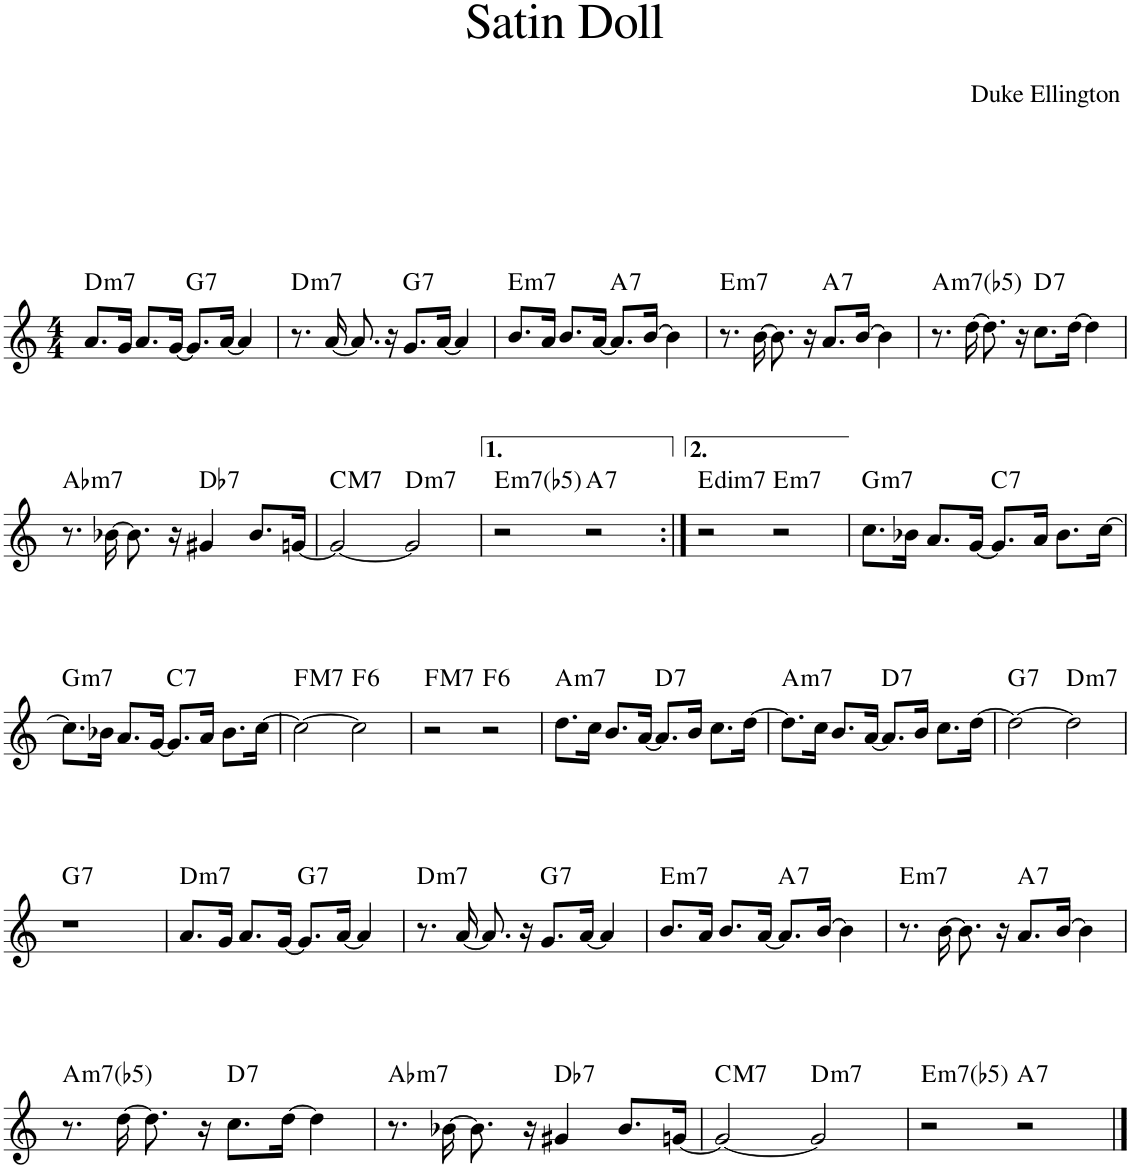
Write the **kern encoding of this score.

**kern	**harte
*part1	*part1
*staff1	*
*I"Piano	*
*I'Pno.	*
*clefG2	*
*k[]	*
*M4/4	*
=1	=1
!	!LO:H:kt=m7
8.a/L	D:min7
16g/Jk	.
8.a/L	.
[16g/Jk	.
!	!LO:H:kt=7
8.g/L]	G:7
[16a/Jk	.
4a/]	.
=2	=2
!	!LO:H:kt=m7
8.r	D:min7
[16a/	.
8.a/]	.
16r	.
!	!LO:H:kt=7
8.g/L	G:7
[16a/Jk	.
4a/]	.
=3	=3
!	!LO:H:kt=m7
8.b/L	E:min7
16a/Jk	.
8.b/L	.
[16a/Jk	.
!	!LO:H:kt=7
8.a/L]	A:7
[16b/Jk	.
4b\]	.
=4	=4
!	!LO:H:kt=m7
8.r	E:min7
[16b\	.
8.b\]	.
16r	.
!	!LO:H:kt=7
8.a/L	A:7
[16b/Jk	.
4b\]	.
=5	=5
!	!LO:H:kt=m7(b5)
8.r	A:hdim7
[16dd\	.
8.dd\]	.
16r	.
!	!LO:H:kt=7
8.cc\L	D:7
[16dd\Jk	.
4dd\]	.
!!LO:LB:g=z
=6	=6
!	!LO:H:kt=m7
8.r	Ab:min7
[16b-X\	.
8.b-\]	.
16r	.
!	!LO:H:kt=7
4g#X/	Db:7
8.b-/L	.
[16gn/Jk	.
=7	=7
!	!LO:H:kt=M7
2g/_	C:maj7
!	!LO:H:kt=m7
2g/]	D:min7
=8	=8
!	!LO:H:kt=m7(b5)
2r	E:hdim7
!	!LO:H:kt=7
2r	A:7
=9:|!	=9:|!
!	!LO:H:kt=dim7
2r	E:dim7
!	!LO:H:kt=m7
2r	E:min7
=10	=10
!	!LO:H:kt=m7
8.cc\L	G:min7
16b-X\Jk	.
8.a/L	.
[16g/Jk	.
!	!LO:H:kt=7
8.g/L]	C:7
16a/Jk	.
8.b-\L	.
[16cc\Jk	.
!!LO:LB:g=z
=11	=11
!	!LO:H:kt=m7
8.cc\L]	G:min7
16b-X\Jk	.
8.a/L	.
[16g/Jk	.
!	!LO:H:kt=7
8.g/L]	C:7
16a/Jk	.
8.b-\L	.
[16cc\Jk	.
=12	=12
!	!LO:H:kt=M7
2cc\_	F:maj7
!	!LO:H:kt=6
2cc\]	F:maj6
=13	=13
!	!LO:H:kt=M7
2r	F:maj7
!	!LO:H:kt=6
2r	F:maj6
=14	=14
!	!LO:H:kt=m7
8.dd\L	A:min7
16cc\Jk	.
8.b/L	.
[16a/Jk	.
!	!LO:H:kt=7
8.a/L]	D:7
16b/Jk	.
8.cc\L	.
[16dd\Jk	.
=15	=15
!	!LO:H:kt=m7
8.dd\L]	A:min7
16cc\Jk	.
8.b/L	.
[16a/Jk	.
!	!LO:H:kt=7
8.a/L]	D:7
16b/Jk	.
8.cc\L	.
[16dd\Jk	.
=16	=16
!	!LO:H:kt=7
2dd\_	G:7
!	!LO:H:kt=m7
2dd\]	D:min7
!!LO:LB:g=z
=17	=17
!	!LO:H:kt=7
1r	G:7
=18	=18
!	!LO:H:kt=m7
8.a/L	D:min7
16g/Jk	.
8.a/L	.
[16g/Jk	.
!	!LO:H:kt=7
8.g/L]	G:7
[16a/Jk	.
4a/]	.
=19	=19
!	!LO:H:kt=m7
8.r	D:min7
[16a/	.
8.a/]	.
16r	.
!	!LO:H:kt=7
8.g/L	G:7
[16a/Jk	.
4a/]	.
=20	=20
!	!LO:H:kt=m7
8.b/L	E:min7
16a/Jk	.
8.b/L	.
[16a/Jk	.
!	!LO:H:kt=7
8.a/L]	A:7
[16b/Jk	.
4b\]	.
=21	=21
!	!LO:H:kt=m7
8.r	E:min7
[16b\	.
8.b\]	.
16r	.
!	!LO:H:kt=7
8.a/L	A:7
[16b/Jk	.
4b\]	.
!!LO:LB:g=z
=22	=22
!	!LO:H:kt=m7(b5)
8.r	A:hdim7
[16dd\	.
8.dd\]	.
16r	.
!	!LO:H:kt=7
8.cc\L	D:7
[16dd\Jk	.
4dd\]	.
=23	=23
!	!LO:H:kt=m7
8.r	Ab:min7
[16b-X\	.
8.b-\]	.
16r	.
!	!LO:H:kt=7
4g#X/	Db:7
8.b-/L	.
[16gn/Jk	.
=24	=24
!	!LO:H:kt=M7
2g/_	C:maj7
!	!LO:H:kt=m7
2g/]	D:min7
=25	=25
!	!LO:H:kt=m7(b5)
2r	E:hdim7
!	!LO:H:kt=7
2r	A:7
==	==
*-	*-
